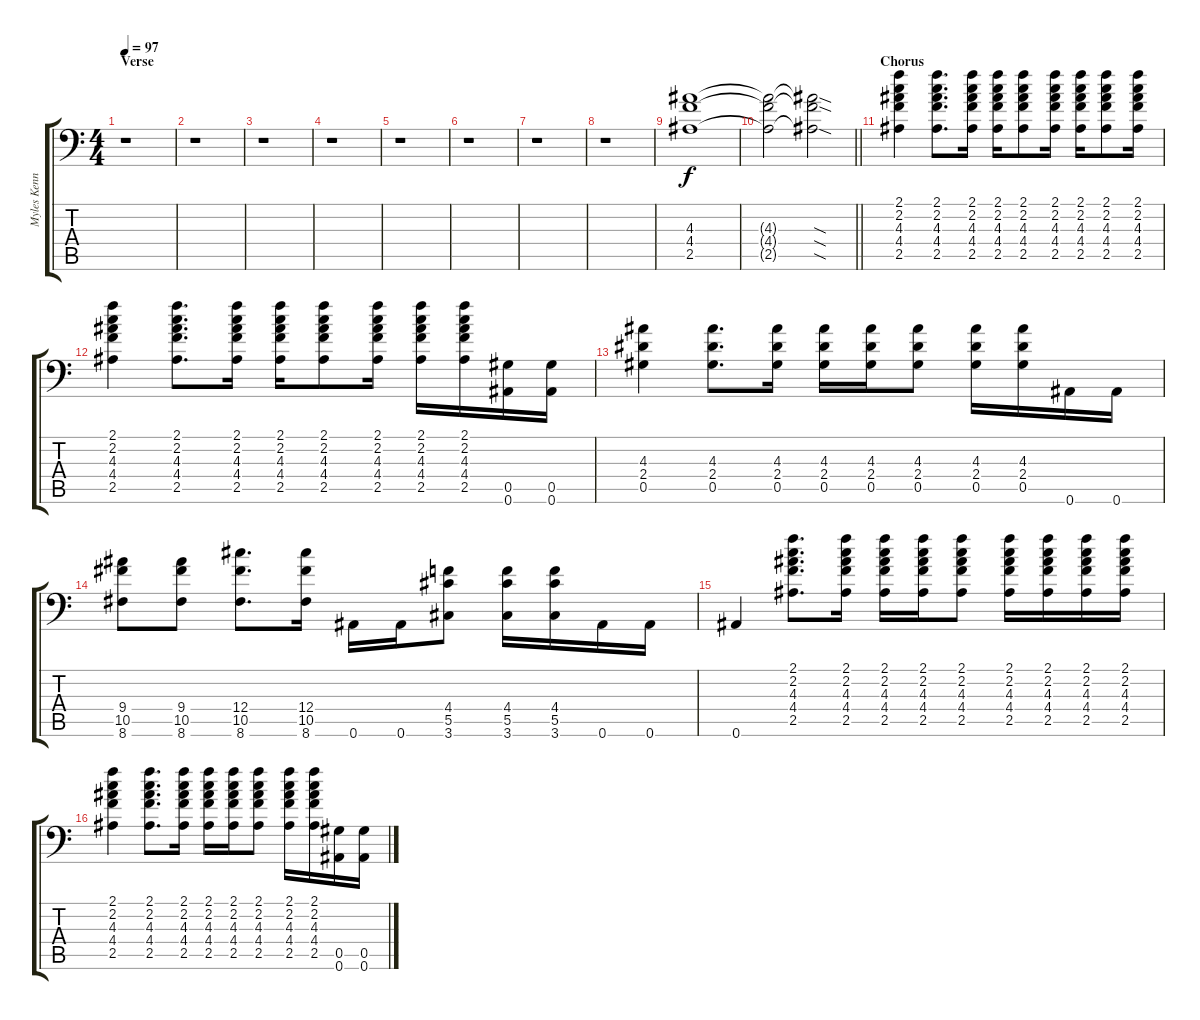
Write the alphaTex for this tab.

\track ("Myles Kennedy" "Myles Kenn") {instrument distortionguitar}
\staff {score tabs}
\tuning (Eb4 Bb3 Gb3 Db3 Ab2 Bb1) {hide}
\ts (4 4)
\section ("" "Verse")
\tempo 97
\clef f4
\ks c
r.1{dy f} |
r.1 |
r.1 |
r.1 |
r.1 |
r.1 |
r.1 |
r.1 |
(4.3 4.4 2.5).1 |
\barLineRight lightlight
(4.3{t} 4.4{t} 2.5{t}).2 (4.3{sod t} 4.4{sod t} 2.5{sod t}).2 |
\section ("" "Chorus")
(2.1 2.2 4.3 4.4 2.5).4 (2.1 2.2 4.3 4.4 2.5).8{d} (2.1 2.2 4.3 4.4 2.5).16 (2.1 2.2 4.3 4.4 2.5).16 (2.1 2.2 4.3 4.4 2.5).8 (2.1 2.2 4.3 4.4 2.5).16 (2.1 2.2 4.3 4.4 2.5).16 (2.1 2.2 4.3 4.4 2.5).8 (2.1 2.2 4.3 4.4 2.5).16 |
(2.1 2.2 4.3 4.4 2.5).4 (2.1 2.2 4.3 4.4 2.5).8{d} (2.1 2.2 4.3 4.4 2.5).16 (2.1 2.2 4.3 4.4 2.5).16 (2.1 2.2 4.3 4.4 2.5).8 (2.1 2.2 4.3 4.4 2.5).16 (2.1 2.2 4.3 4.4 2.5).16 (2.1 2.2 4.3 4.4 2.5).16 (0.5 0.6).16 (0.5 0.6).16 |
(4.3 2.4 0.5).4 (4.3 2.4 0.5).8{d} (4.3 2.4 0.5).16 (4.3 2.4 0.5).16 (4.3 2.4 0.5).16 (4.3 2.4 0.5).8 (4.3 2.4 0.5).16 (4.3 2.4 0.5).16 0.6.16 0.6.16 |
(9.4 10.5 8.6).8 (9.4 10.5 8.6).8 (12.4 10.5 8.6).8{d} (12.4 10.5 8.6).16 0.6.16 0.6.16 (4.4 5.5 3.6).8 (4.4 5.5 3.6).16 (4.4 5.5 3.6).16 0.6.16 0.6.16 |
0.6.4 (2.1 2.2 4.3 4.4 2.5).8{d} (2.1 2.2 4.3 4.4 2.5).16 (2.1 2.2 4.3 4.4 2.5).16 (2.1 2.2 4.3 4.4 2.5).16 (2.1 2.2 4.3 4.4 2.5).8 (2.1 2.2 4.3 4.4 2.5).16 (2.1 2.2 4.3 4.4 2.5).16 (2.1 2.2 4.3 4.4 2.5).16 (2.1 2.2 4.3 4.4 2.5).16 |
(2.1 2.2 4.3 4.4 2.5).4 (2.1 2.2 4.3 4.4 2.5).8{d} (2.1 2.2 4.3 4.4 2.5).16 (2.1 2.2 4.3 4.4 2.5).16 (2.1 2.2 4.3 4.4 2.5).16 (2.1 2.2 4.3 4.4 2.5).8 (2.1 2.2 4.3 4.4 2.5).16 (2.1 2.2 4.3 4.4 2.5).16 (0.5 0.6).16 (0.5 0.6).16
